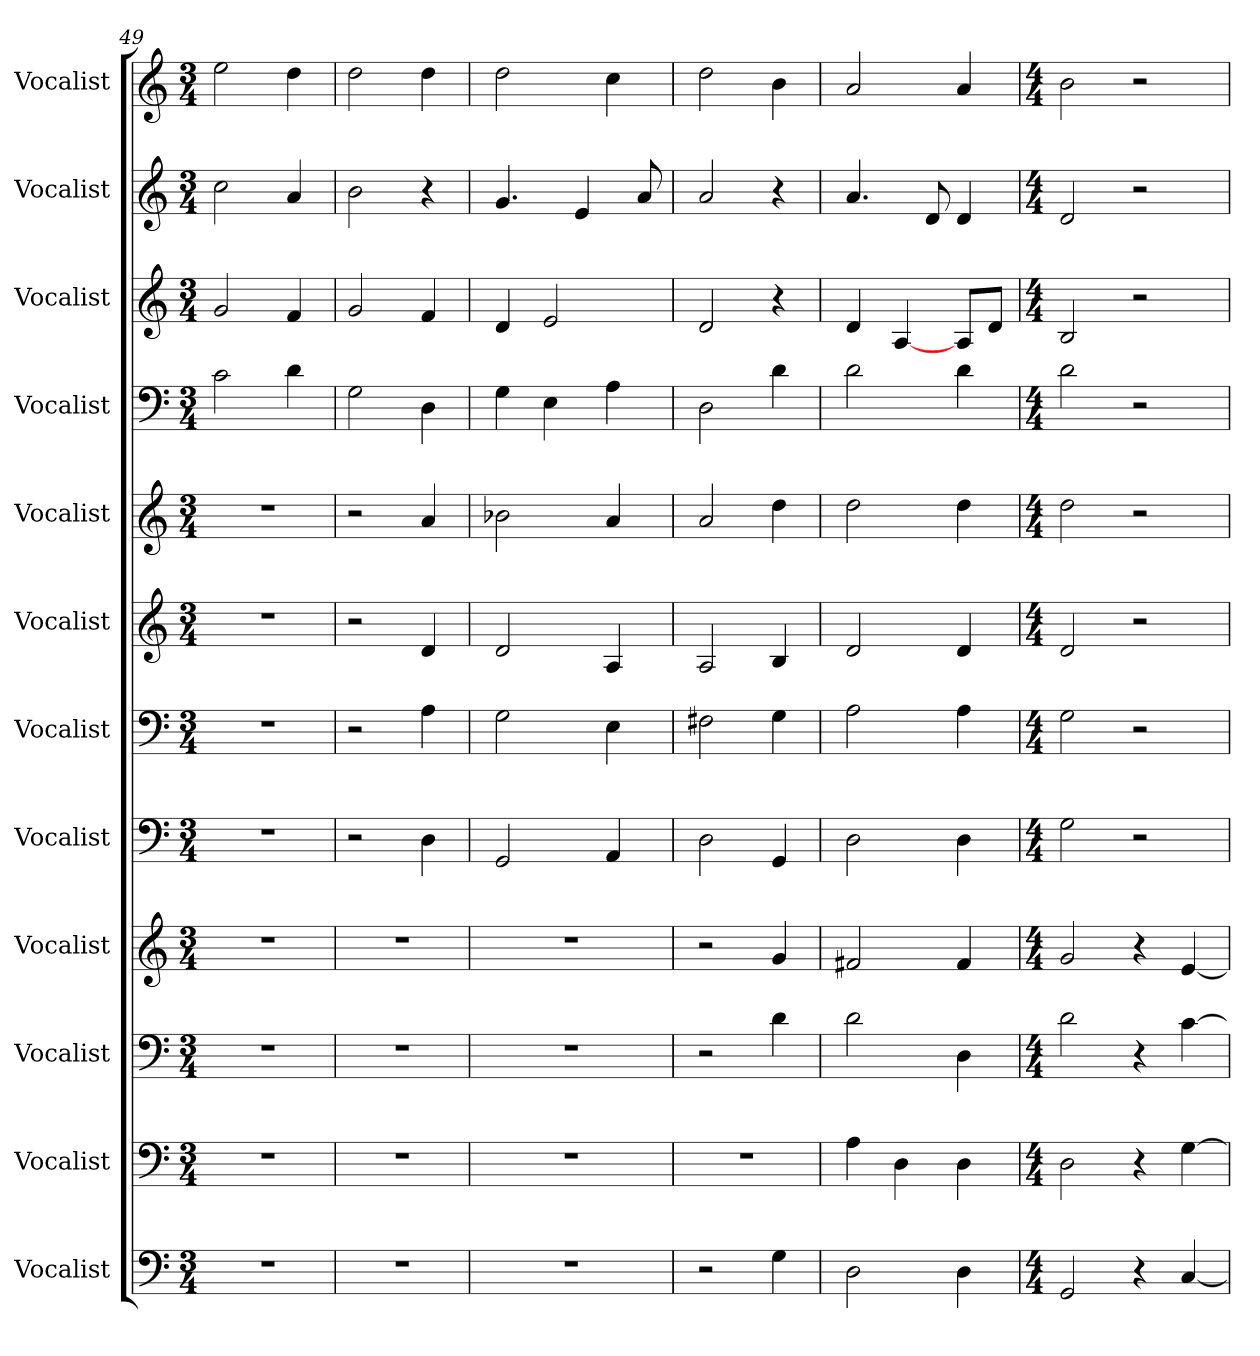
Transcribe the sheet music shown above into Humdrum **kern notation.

**kern	**kern	**kern	**kern	**kern	**kern	**kern	**kern	**kern	**kern	**kern	**kern
*part12	*part11	*part10	*part9	*part8	*part7	*part6	*part5	*part4	*part3	*part2	*part1
*staff12	*staff11	*staff10	*staff9	*staff8	*staff7	*staff6	*staff5	*staff4	*staff3	*staff2	*staff1
*I"Vocalist	*I"Vocalist	*I"Vocalist	*I"Vocalist	*I"Vocalist	*I"Vocalist	*I"Vocalist	*I"Vocalist	*I"Vocalist	*I"Vocalist	*I"Vocalist	*I"Vocalist
*clefF4	*clefF4	*clefF4	*clefG2	*clefF4	*clefF4	*clefG2	*clefG2	*clefF4	*clefG2	*clefG2	*clefG2
*k[]	*k[]	*k[]	*k[]	*k[]	*k[]	*k[]	*k[]	*k[]	*k[]	*k[]	*k[]
*M3/4	*M3/4	*M3/4	*M3/4	*M3/4	*M3/4	*M3/4	*M3/4	*M3/4	*M3/4	*M3/4	*M3/4
=49	=49	=49	=49	=49	=49	=49	=49	=49	=49	=49	=49
2.r	2.r	2.r	2.r	2.r	2.r	2.r	2.r	2c	2g	2cc	2ee
.	.	.	.	.	.	.	.	4d	4f	4a	4dd
=50	=50	=50	=50	=50	=50	=50	=50	=50	=50	=50	=50
2.r	2.r	2.r	2.r	2r	2r	2r	2r	2G	2g	2b	2dd
.	.	.	.	4D	4A	4d	4a	4D	4f	4r	4dd
=51	=51	=51	=51	=51	=51	=51	=51	=51	=51	=51	=51
2.r	2.r	2.r	2.r	2GG	2G	2d	2b-X	4G	4d	4.g	2dd
.	.	.	.	.	.	.	.	4E	2e	.	.
.	.	.	.	.	.	.	.	.	.	4e	.
.	.	.	.	4AA	4E	4A	4a	4A	.	.	4cc
.	.	.	.	.	.	.	.	.	.	8a	.
=52	=52	=52	=52	=52	=52	=52	=52	=52	=52	=52	=52
2r	2.r	2r	2r	2D	2F#X	2A	2a	2D	2d	2a	2dd
4G	.	4d	4g	4GG	4G	4B	4dd	4d	4r	4r	4b
=53	=53	=53	=53	=53	=53	=53	=53	=53	=53	=53	=53
2D	4A	2d	2f#X	2D	2A	2d	2dd	2d	4d	4.a	2a
.	4D	.	.	.	.	.	.	.	[4A	.	.
.	.	.	.	.	.	.	.	.	.	8d	.
4D	4D	4D	4f#	4D	4A	4d	4dd	4d	8A/L	4d	4a
.	.	.	.	.	.	.	.	.	8d/J	.	.
=54	=54	=54	=54	=54	=54	=54	=54	=54	=54	=54	=54
*M4/4	*M4/4	*M4/4	*M4/4	*M4/4	*M4/4	*M4/4	*M4/4	*M4/4	*M4/4	*M4/4	*M4/4
2GG	2D	2d	2g	2G	2G	2d	2dd	2d	2B	2d	2b
4r	4r	4r	4r	2r	2r	2r	2r	2r	2r	2r	2r
[4C	[4G	[4c	[4e	.	.	.	.	.	.	.	.
=	=	=	=	=	=	=	=	=	=	=	=
*-	*-	*-	*-	*-	*-	*-	*-	*-	*-	*-	*-
